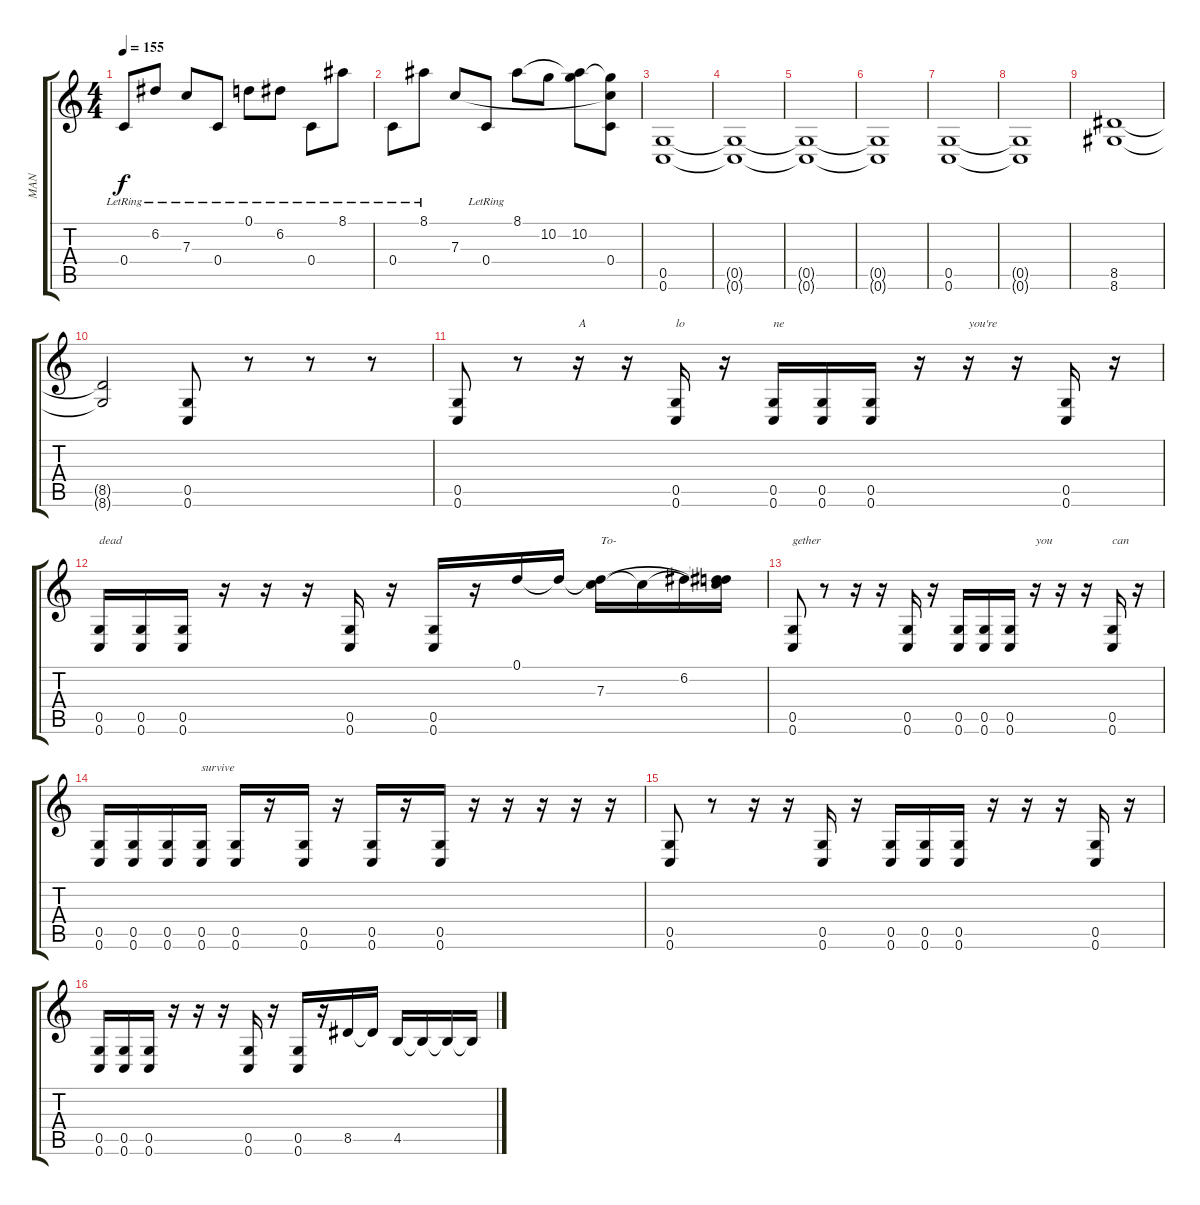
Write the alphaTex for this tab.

\track ("MAN" "MAN") {instrument distortionguitar}
\staff {score tabs}
\tuning (D4 A3 F3 C3 G2 C2) {hide}
\ts (4 4)
\tempo 155
\clef g2
\ks c
0.4{lr}.8{dy f} 6.2{lr}.8 7.3{lr}.8 0.4{lr}.8 0.1{lr}.8 6.2{lr}.8 0.4{lr}.8 8.1{lr}.8 |
0.4{lr}.8 8.1{lr}.8 7.3.8 0.4{lr}.8 8.1.8 10.2.8 (8.1{t} 10.2).8 (10.2{t} 7.3{t} 0.4).8 |
(0.5 0.6).1 |
(0.5{t} 0.6{t}).1 |
(0.5{t} 0.6{t}).1 |
(0.5{t} 0.6{t}).1 |
(0.5 0.6).1 |
(0.5{t} 0.6{t}).1 |
(8.5 8.6).1 |
(8.5{t} 8.6{t}).2 (0.5 0.6).8 r.8 r.8 r.8 |
(0.5 0.6).8 r.8 r.16{txt "A"} r.16 (0.5 0.6).16{txt "lo"} r.16 (0.5 0.6).16{txt "ne"} (0.5 0.6).16 (0.5 0.6).16 r.16 r.16{txt "you're"} r.16 (0.5 0.6).16 r.16 |
(0.5 0.6).16{txt "dead"} (0.5 0.6).16 (0.5 0.6).16 r.16 r.16 r.16 (0.5 0.6).16 r.16 (0.5 0.6).16 r.16 0.1.16 0.1{t}.16 (0.1{t} 7.3).16{txt "To-"} 7.3{t}.16 6.2.16 (0.1{t} 6.2{t} 7.3{t}).16 |
(0.5 0.6).8{txt "gether"} r.8 r.16 r.16 (0.5 0.6).16 r.16 (0.5 0.6).16 (0.5 0.6).16 (0.5 0.6).16 r.16{txt "you"} r.16 r.16 (0.5 0.6).16{txt "can"} r.16 |
(0.5 0.6).16 (0.5 0.6).16 (0.5 0.6).16 (0.5 0.6).16{txt "survive"} (0.5 0.6).16 r.16 (0.5 0.6).16 r.16 (0.5 0.6).16 r.16 (0.5 0.6).16 r.16 r.16 r.16 r.16 r.16 |
(0.5 0.6).8 r.8 r.16 r.16 (0.5 0.6).16 r.16 (0.5 0.6).16 (0.5 0.6).16 (0.5 0.6).16 r.16 r.16 r.16 (0.5 0.6).16 r.16 |
(0.5 0.6).16 (0.5 0.6).16 (0.5 0.6).16 r.16 r.16 r.16 (0.5 0.6).16 r.16 (0.5 0.6).16 r.16 8.5.16 8.5{t}.16 4.5.16 4.5{t}.16 4.5{t}.16 4.5{t}.16
